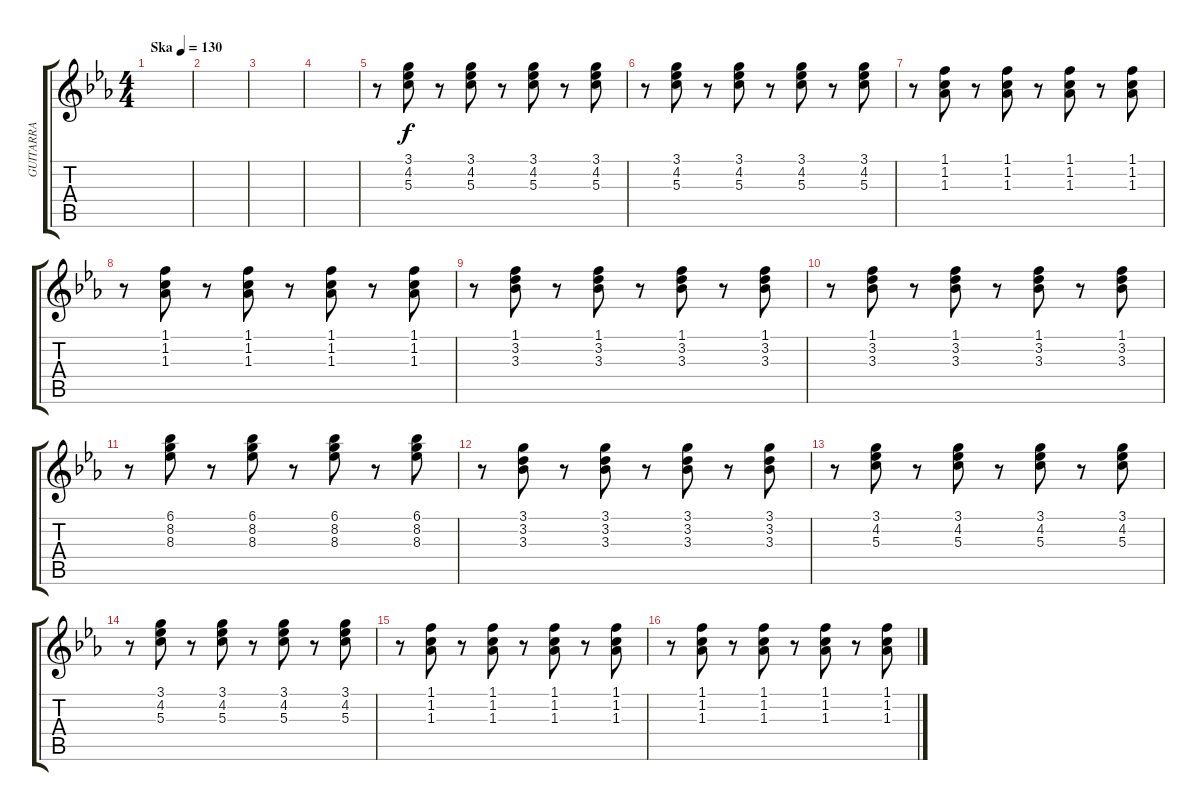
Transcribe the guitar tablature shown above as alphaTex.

\track ("GUITARRA" "GUITARRA") {instrument acousticguitarsteel}
\staff {score tabs}
\tuning (E4 B3 G3 D3 A2 E2) {hide}
\ts (4 4)
\tempo (130 "Ska")
\clef g2
\ks cminor
|
|
|
|
r.8 (3.1 4.2 5.3).8 r.8 (3.1 4.2 5.3).8 r.8 (3.1 4.2 5.3).8 r.8 (3.1 4.2 5.3).8 |
r.8 (3.1 4.2 5.3).8 r.8 (3.1 4.2 5.3).8 r.8 (3.1 4.2 5.3).8 r.8 (3.1 4.2 5.3).8 |
r.8 (1.1 1.2 1.3).8 r.8 (1.1 1.2 1.3).8 r.8 (1.1 1.2 1.3).8 r.8 (1.1 1.2 1.3).8 |
r.8 (1.1 1.2 1.3).8 r.8 (1.1 1.2 1.3).8 r.8 (1.1 1.2 1.3).8 r.8 (1.1 1.2 1.3).8 |
r.8 (1.1 3.2 3.3).8 r.8 (1.1 3.2 3.3).8 r.8 (1.1 3.2 3.3).8 r.8 (1.1 3.2 3.3).8 |
r.8 (1.1 3.2 3.3).8 r.8 (1.1 3.2 3.3).8 r.8 (1.1 3.2 3.3).8 r.8 (1.1 3.2 3.3).8 |
r.8 (6.1 8.2 8.3).8 r.8 (6.1 8.2 8.3).8 r.8 (6.1 8.2 8.3).8 r.8 (6.1 8.2 8.3).8 |
r.8 (3.1 3.2 3.3).8 r.8 (3.1 3.2 3.3).8 r.8 (3.1 3.2 3.3).8 r.8 (3.1 3.2 3.3).8 |
r.8 (3.1 4.2 5.3).8 r.8 (3.1 4.2 5.3).8 r.8 (3.1 4.2 5.3).8 r.8 (3.1 4.2 5.3).8 |
r.8 (3.1 4.2 5.3).8 r.8 (3.1 4.2 5.3).8 r.8 (3.1 4.2 5.3).8 r.8 (3.1 4.2 5.3).8 |
r.8 (1.1 1.2 1.3).8 r.8 (1.1 1.2 1.3).8 r.8 (1.1 1.2 1.3).8 r.8 (1.1 1.2 1.3).8 |
r.8 (1.1 1.2 1.3).8 r.8 (1.1 1.2 1.3).8 r.8 (1.1 1.2 1.3).8 r.8 (1.1 1.2 1.3).8
